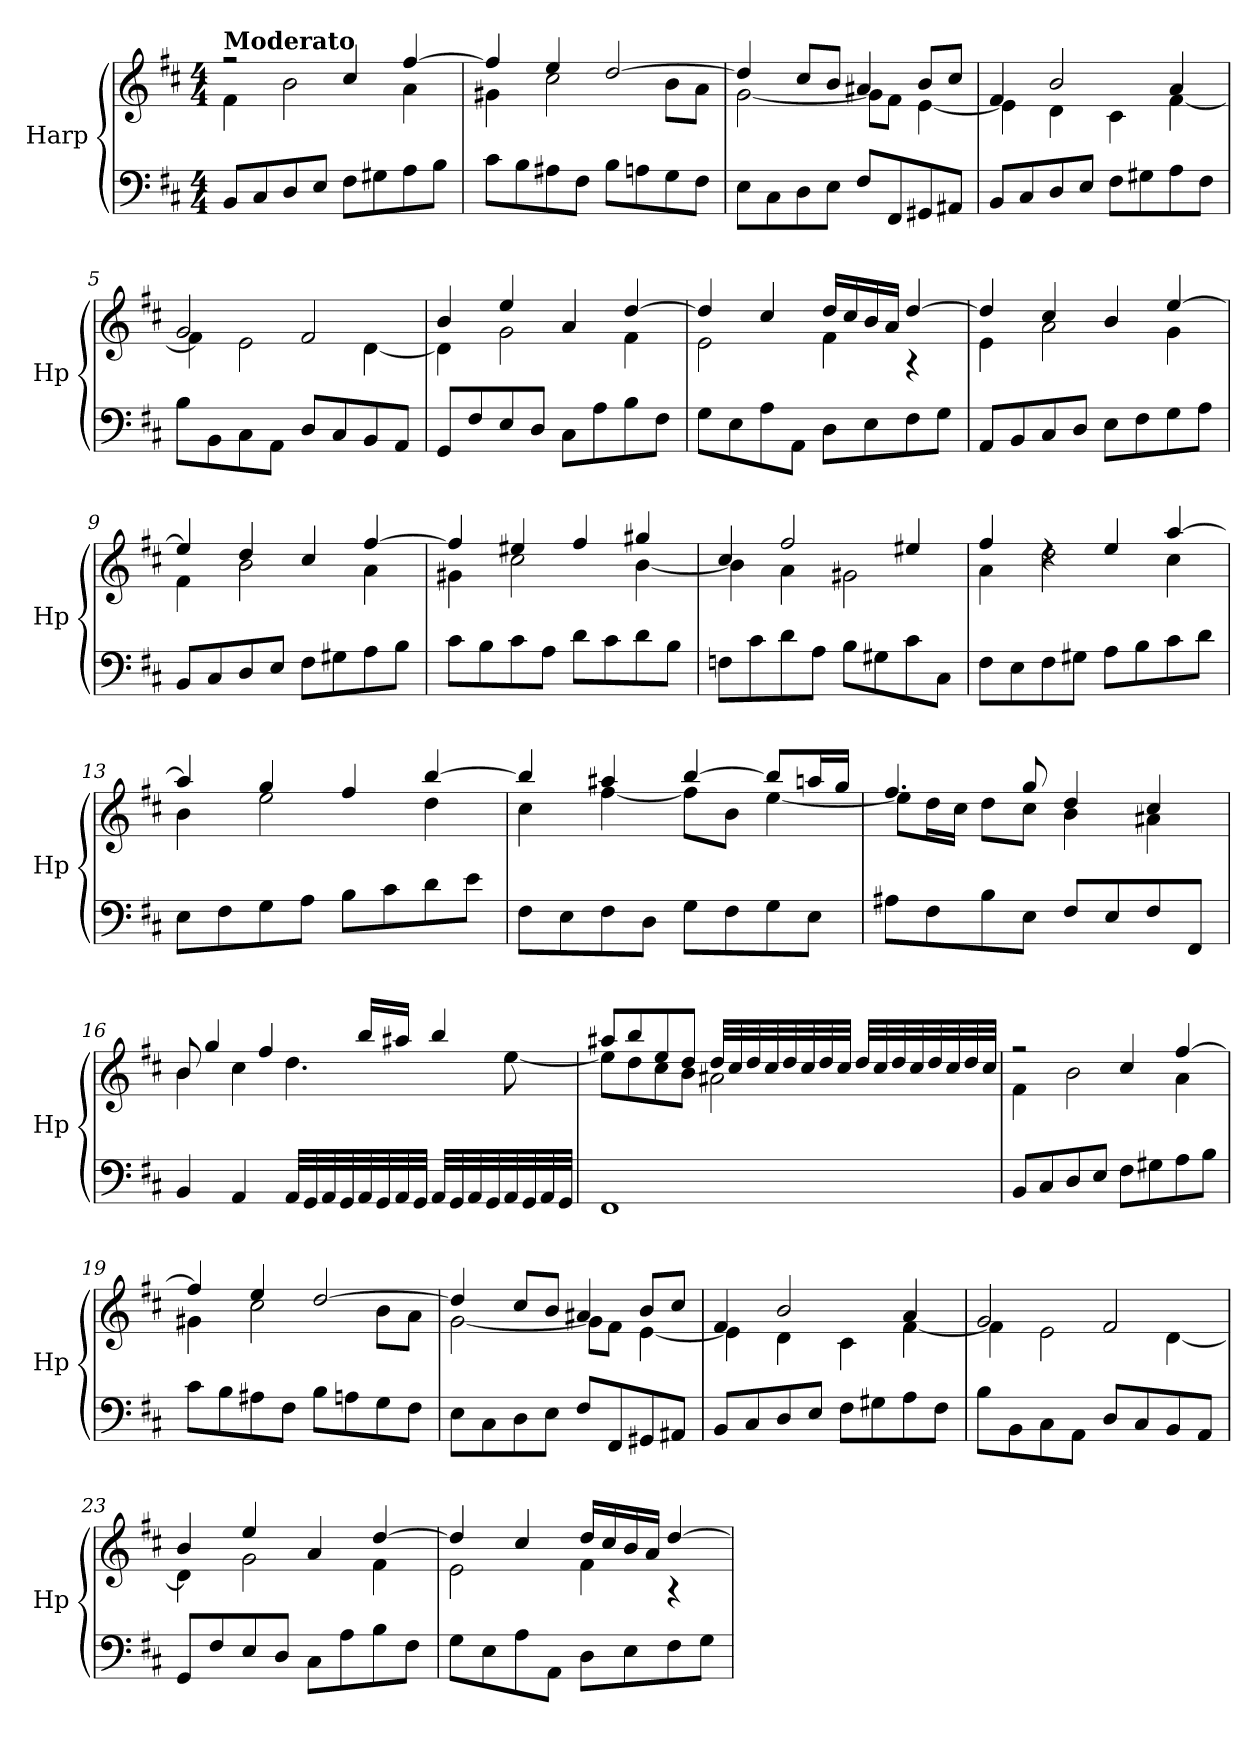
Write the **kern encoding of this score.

**kern	**kern
*part1	*part1
*staff2	*staff1
*I"Harp	*
*I'Hp	*
*clefF4	*clefG2
*k[f#c#]	*k[f#c#]
*M4/4	*M4/4
=1	=1
*	*^
!	!LO:TX:a:B:t=Moderato	!
8BB/L	2r	4f#\
8C#/	.	.
8D/	.	2b\
8E/J	.	.
8F#\L	4cc#/	.
8G#X\	.	.
8A\	[4ff#/	4a\
8B\J	.	.
=2	=2	=2
8c#\L	4ff#/]	4g#X\
8B\	.	.
8A#X\	4ee/	2cc#\
8F#\J	.	.
8B\L	[2dd/	.
8An\	.	.
8G\	.	8b\L
8F#\J	.	8a\J
=3	=3	=3
8E\L	4dd/]	[2g\
8C#\	.	.
8D\	8cc#/L	.
8E\J	8b/J	.
8F#/L	4a#X/	8g\L]
8FF#/	.	8f#\J
8GG#X/	8b/L	[4e\
8AA#X/J	8cc#/J	.
=4	=4	=4
8BB/L	4f#/	4e\]
8C#/	.	.
8D/	2b/	4d\
8E/J	.	.
8F#\L	.	4c#\
8G#X\	.	.
8A\	4a/	[4f#\
8F#\J	.	.
!!LO:LB:g=z	!!
=5	=5	=5
8B\L	2g/	4f#\]
8BB\	.	.
8C#\	.	2e\
8AA\J	.	.
8D/L	2f#/	.
8C#/	.	.
8BB/	.	[4d\
8AA/J	.	.
=6	=6	=6
8GG/L	4b/	4d\]
8F#/	.	.
8E/	4ee/	2g\
8D/J	.	.
8C#\L	4a/	.
8A\	.	.
8B\	[4dd/	4f#\
8F#\J	.	.
=7	=7	=7
8G\L	4dd/]	2e\
8E\	.	.
8A\	4cc#/	.
8AA\J	.	.
8D\L	16dd/LL	4f#\
.	16cc#/	.
8E\	16b/	.
.	16a/JJ	.
8F#\	[4dd/	4rA
8G\J	.	.
=8	=8	=8
8AA/L	4dd/]	4e\
8BB/	.	.
8C#/	4cc#/	2a\
8D/J	.	.
8E\L	4b/	.
8F#\	.	.
8G\	[4ee/	4g\
8A\J	.	.
=9	=9	=9
8BB/L	4ee/]	4f#\
8C#/	.	.
8D/	4dd/	2b\
8E/J	.	.
8F#\L	4cc#/	.
8G#X\	.	.
8A\	[4ff#/	4a\
8B\J	.	.
!!LO:LB:g=z	!!
=10	=10	=10
8c#\L	4ff#/]	4g#X\
8B\	.	.
8c#\	4ee#X/	2cc#\
8A\J	.	.
8d\L	4ff#/	.
8c#\	.	.
8d\	4gg#X/	[4b\
8B\J	.	.
=11	=11	=11
8Fn\L	4cc#/	4b\]
8c#\	.	.
8d\	2ff#/	4a\
8A\J	.	.
8B\L	.	2g#X\
8G#X\	.	.
8c#\	4ee#X/	.
8C#\J	.	.
=12	=12	=12
8F#\L	4ff#/	4a\
8E\	.	.
8F#\	4rdd	2dd\
8G#X\J	.	.
8A\L	4ee/	.
8B\	.	.
8c#\	[4aa/	4cc#\
8d\J	.	.
=13	=13	=13
8E\L	4aa/]	4b\
8F#\	.	.
8G\	4gg/	2ee\
8A\J	.	.
8B\L	4ff#/	.
8c#\	.	.
8d\	[4bb/	4dd\
8e\J	.	.
!!LO:LB:g=z	!!
=14	=14	=14
8F#\L	4bb/]	4cc#\
8E\	.	.
8F#\	4aa#X/	[4ff#\
8D\J	.	.
8G\L	[4bb/	8ff#\L]
8F#\	.	8b\J
8G\	8bb/L]	[4ee\
8E\J	16aan/L	.
.	16gg/JJ	.
=15	=15	=15
8A#X\L	4.ff#/	8ee\L]
8F#\	.	16dd\L
.	.	16cc#\JJ
8B\	.	8dd\L
8E\J	8gg/	8cc#\J
8F#/L	4dd/	4b\
8E/	.	.
8F#/	4cc#/	4a#X\
8FF#/J	.	.
=16	=16	=16
4BB/	8b/	4b\
.	4gg/	.
4AA/	.	4cc#\
.	4ff#/	.
32AA/LLL	.	4.dd\
32GG/	.	.
32AA/	.	.
32GG/	.	.
32AA/	16bb/LL	.
32GG/	.	.
32AA/	16aa#X/JJ	.
32GG/JJJ	.	.
32AA/LLL	4bb/	.
32GG/	.	.
32AA/	.	.
32GG/	.	.
32AA/	.	[8ee\
32GG/	.	.
32AA/	.	.
32GG/JJJ	.	.
!!LO:LB:g=z	!!
=17	=17	=17
1FF#	8aa#X/L	8ee\L]
.	8bb/	8dd\
.	8ee/	8cc#\
.	8dd/J	8b\J
.	32dd/LLL	2a#X\
.	32cc#/	.
.	32dd/	.
.	32cc#/	.
.	32dd/	.
.	32cc#/	.
.	32dd/	.
.	32cc#/JJJ	.
.	32dd/LLL	.
.	32cc#/	.
.	32dd/	.
.	32cc#/	.
.	32dd/	.
.	32cc#/	.
.	32dd/	.
.	32cc#/JJJ	.
=18	=18	=18
8BB/L	2r	4f#\
8C#/	.	.
8D/	.	2b\
8E/J	.	.
8F#\L	4cc#/	.
8G#X\	.	.
8A\	[4ff#/	4a\
8B\J	.	.
=19	=19	=19
8c#\L	4ff#/]	4g#X\
8B\	.	.
8A#X\	4ee/	2cc#\
8F#\J	.	.
8B\L	[2dd/	.
8An\	.	.
8G\	.	8b\L
8F#\J	.	8a\J
!!LO:PB:g=z	!!
=20	=20	=20
8E\L	4dd/]	[2g\
8C#\	.	.
8D\	8cc#/L	.
8E\J	8b/J	.
8F#/L	4a#X/	8g\L]
8FF#/	.	8f#\J
8GG#X/	8b/L	[4e\
8AA#X/J	8cc#/J	.
=21	=21	=21
8BB/L	4f#/	4e\]
8C#/	.	.
8D/	2b/	4d\
8E/J	.	.
8F#\L	.	4c#\
8G#X\	.	.
8A\	4a/	[4f#\
8F#\J	.	.
=22	=22	=22
8B\L	2g/	4f#\]
8BB\	.	.
8C#\	.	2e\
8AA\J	.	.
8D/L	2f#/	.
8C#/	.	.
8BB/	.	[4d\
8AA/J	.	.
=23	=23	=23
8GG/L	4b/	4d\]
8F#/	.	.
8E/	4ee/	2g\
8D/J	.	.
8C#\L	4a/	.
8A\	.	.
8B\	[4dd/	4f#\
8F#\J	.	.
!!LO:LB:g=z	!!
=24	=24	=24
8G\L	4dd/]	2e\
8E\	.	.
8A\	4cc#/	.
8AA\J	.	.
8D\L	16dd/LL	4f#\
.	16cc#/	.
8E\	16b/	.
.	16a/JJ	.
8F#\	[4dd/	4rA
8G\J	.	.
*	*v	*v
=	=
*-	*-
